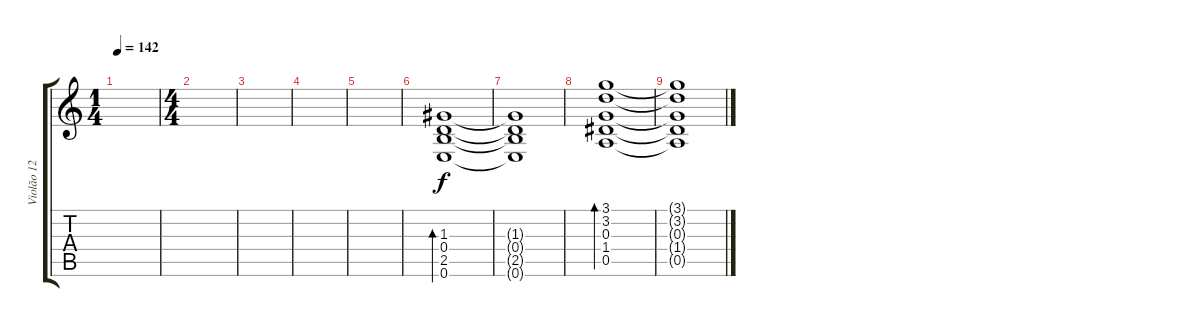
\track ("Violão 12 Cordas" "Violão 12 ") {instrument acousticguitarsteel}
\staff {score tabs}
\tuning (E4 B3 G3 D3 A2 E2) {hide}
\ts (1 4)
\tempo 142
\clef g2
\ks c
|
\ts (4 4)
|
|
|
|
(1.3 0.4 2.5 0.6).1{bd 480 volume 12} |
(1.3{t} 0.4{t} 2.5{t} 0.6{t}).1 |
(3.1 3.2 0.3 1.4 0.5).1{bd 480} |
(3.1{t} 3.2{t} 0.3{t} 1.4{t} 0.5{t}).1
